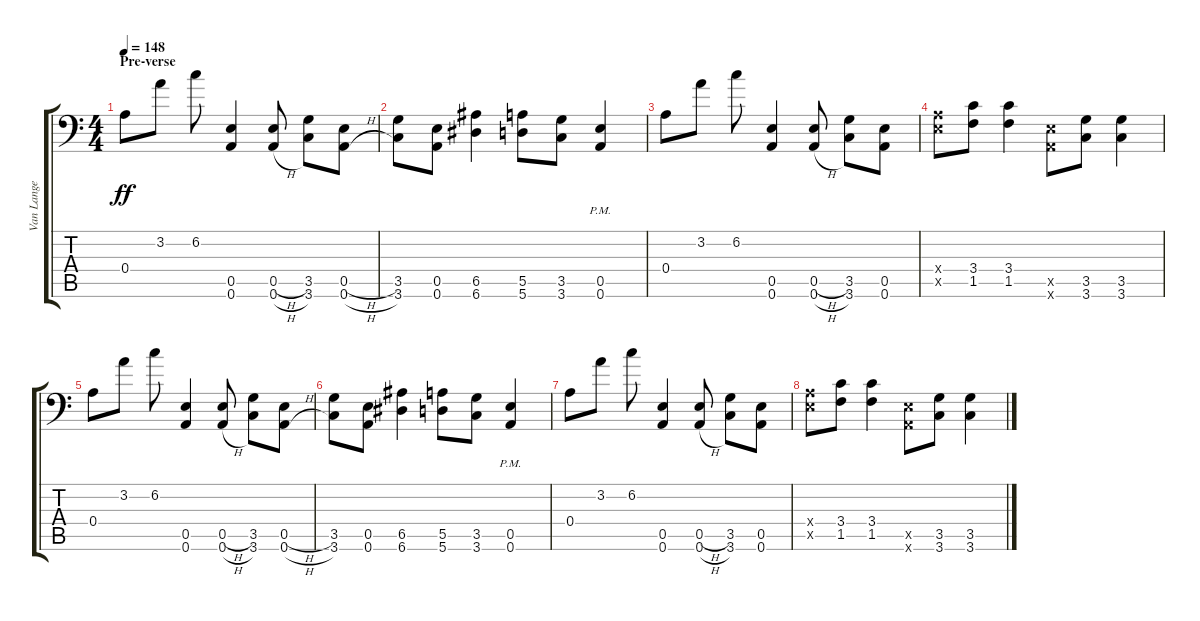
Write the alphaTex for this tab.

\track ("Van Lange" "Van Lange") {instrument distortionguitar}
\staff {score tabs}
\tuning (B3 Gb3 D3 A2 E2 A1) {hide}
\ts (4 4)
\section ("" "Pre-verse")
\tempo 148
\clef f4
\ks c
0.4.8{dy ff} 3.2.8 6.2.8 (0.5 0.6).4 (0.5{h} 0.6{h}).8 (3.5 3.6).8 (0.5{h} 0.6{h}).8 |
(3.5 3.6).8 (0.5 0.6).8 (6.5 6.6).4 (5.5 5.6).8 (3.5 3.6).8 (0.5{pm} 0.6{pm}).4 |
0.4.8 3.2.8 6.2.8 (0.5 0.6).4 (0.5{h} 0.6{h}).8 (3.5 3.6).8 (0.5 0.6).8 |
(0.4{x} 0.5{x}).8 (3.4 1.5).8 (3.4 1.5).4 (0.5{x} 0.6{x}).8 (3.5 3.6).8 (3.5 3.6).4 |
0.4.8 3.2.8 6.2.8 (0.5 0.6).4 (0.5{h} 0.6{h}).8 (3.5 3.6).8 (0.5{h} 0.6{h}).8 |
(3.5 3.6).8 (0.5 0.6).8 (6.5 6.6).4 (5.5 5.6).8 (3.5 3.6).8 (0.5{pm} 0.6{pm}).4 |
0.4.8 3.2.8 6.2.8 (0.5 0.6).4 (0.5{h} 0.6{h}).8 (3.5 3.6).8 (0.5 0.6).8 |
(0.4{x} 0.5{x}).8 (3.4 1.5).8 (3.4 1.5).4 (0.5{x} 0.6{x}).8 (3.5 3.6).8 (3.5 3.6).4
